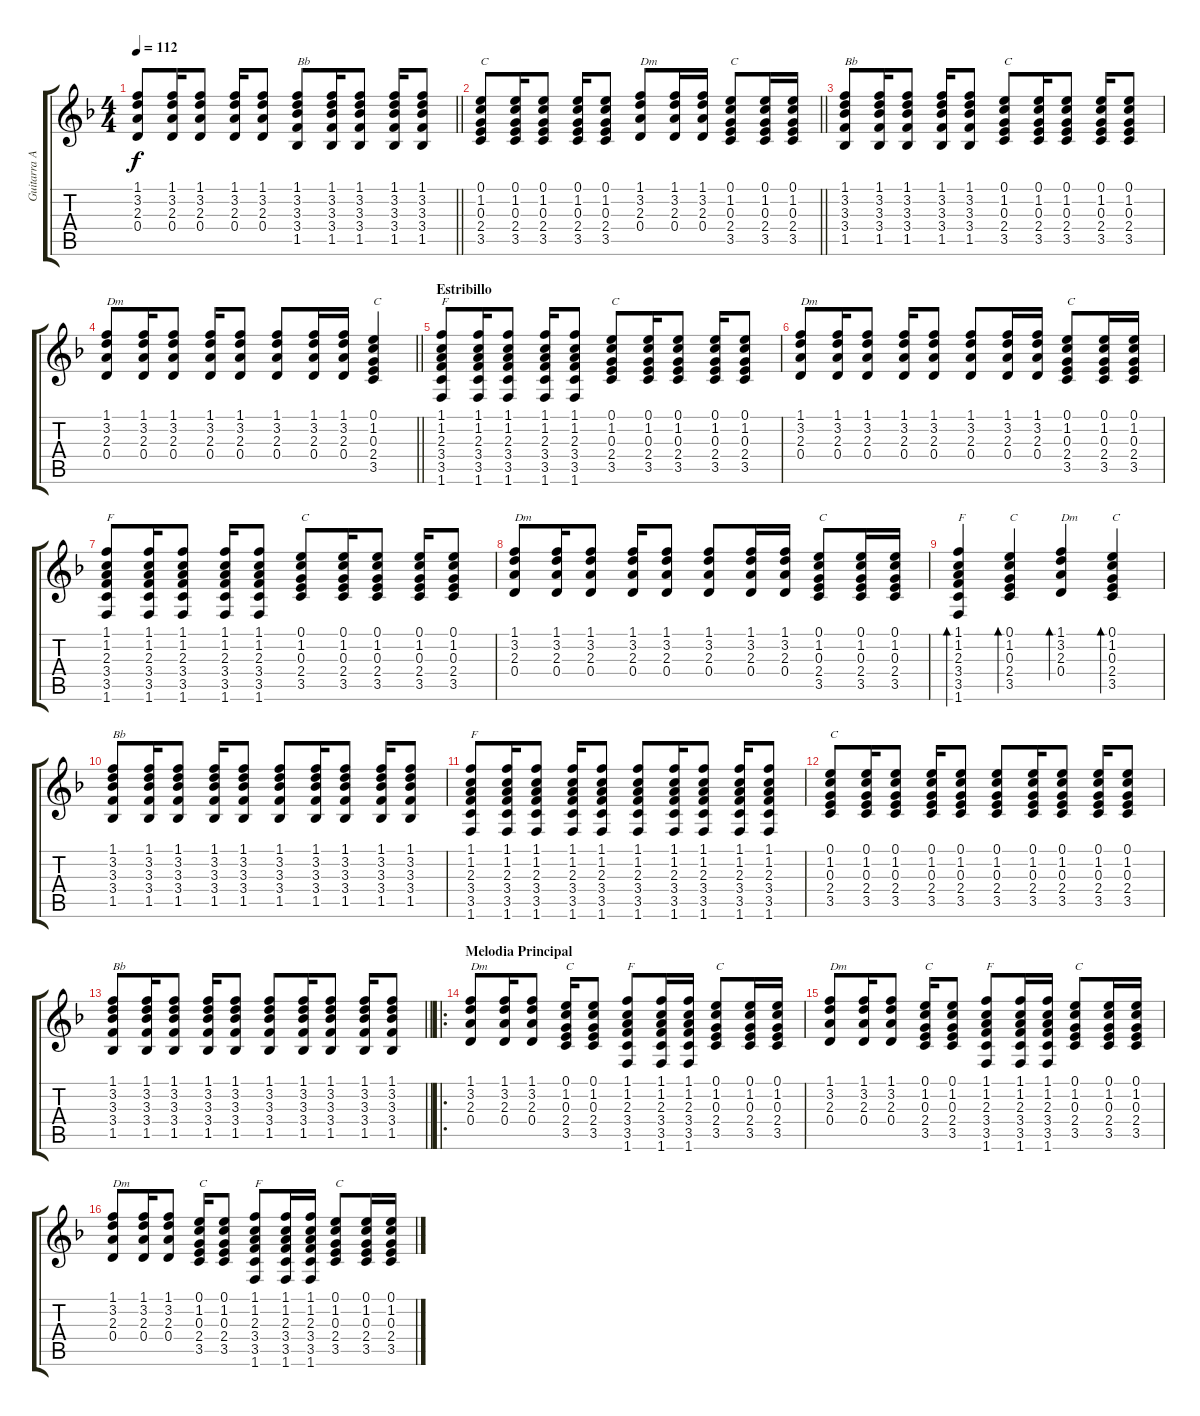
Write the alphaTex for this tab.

\track ("Guitarra Acústica" "Guitarra A") {instrument acousticguitarsteel}
\staff {score tabs}
\tuning (E4 B3 G3 D3 A2 E2) {hide}
\ts (4 4)
\tempo 112
\clef g2
\barLineRight lightlight
\ks dminor
(1.1 3.2 2.3 0.4).8{dy f} (1.1 3.2 2.3 0.4).16 (1.1 3.2 2.3 0.4).8 (1.1 3.2 2.3 0.4).16 (1.1 3.2 2.3 0.4).8 (1.1 3.2 3.3 3.4 1.5).8{txt "Bb"} (1.1 3.2 3.3 3.4 1.5).16 (1.1 3.2 3.3 3.4 1.5).8 (1.1 3.2 3.3 3.4 1.5).16 (1.1 3.2 3.3 3.4 1.5).8 |
\barLineRight lightlight
(0.1 1.2 0.3 2.4 3.5).8{txt "C"} (0.1 1.2 0.3 2.4 3.5).16 (0.1 1.2 0.3 2.4 3.5).8 (0.1 1.2 0.3 2.4 3.5).16 (0.1 1.2 0.3 2.4 3.5).8 (1.1 3.2 2.3 0.4).8{txt "Dm"} (1.1 3.2 2.3 0.4).16 (1.1 3.2 2.3 0.4).16 (0.1 1.2 0.3 2.4 3.5).8{txt "C"} (0.1 1.2 0.3 2.4 3.5).16 (0.1 1.2 0.3 2.4 3.5).16 |
(1.1 3.2 3.3 3.4 1.5).8{txt "Bb"} (1.1 3.2 3.3 3.4 1.5).16 (1.1 3.2 3.3 3.4 1.5).8 (1.1 3.2 3.3 3.4 1.5).16 (1.1 3.2 3.3 3.4 1.5).8 (0.1 1.2 0.3 2.4 3.5).8{txt "C"} (0.1 1.2 0.3 2.4 3.5).16 (0.1 1.2 0.3 2.4 3.5).8 (0.1 1.2 0.3 2.4 3.5).16 (0.1 1.2 0.3 2.4 3.5).8 |
\barLineRight lightlight
(1.1 3.2 2.3 0.4).8{txt "Dm"} (1.1 3.2 2.3 0.4).16 (1.1 3.2 2.3 0.4).8 (1.1 3.2 2.3 0.4).16 (1.1 3.2 2.3 0.4).8 (1.1 3.2 2.3 0.4).8 (1.1 3.2 2.3 0.4).16 (1.1 3.2 2.3 0.4).16 (0.1 1.2 0.3 2.4 3.5).4{txt "C"} |
\section ("" "Estribillo")
(1.1 1.2 2.3 3.4 3.5 1.6).8{txt "F"} (1.1 1.2 2.3 3.4 3.5 1.6).16 (1.1 1.2 2.3 3.4 3.5 1.6).8 (1.1 1.2 2.3 3.4 3.5 1.6).16 (1.1 1.2 2.3 3.4 3.5 1.6).8 (0.1 1.2 0.3 2.4 3.5).8{txt "C"} (0.1 1.2 0.3 2.4 3.5).16 (0.1 1.2 0.3 2.4 3.5).8 (0.1 1.2 0.3 2.4 3.5).16 (0.1 1.2 0.3 2.4 3.5).8 |
(1.1 3.2 2.3 0.4).8{txt "Dm"} (1.1 3.2 2.3 0.4).16 (1.1 3.2 2.3 0.4).8 (1.1 3.2 2.3 0.4).16 (1.1 3.2 2.3 0.4).8 (1.1 3.2 2.3 0.4).8 (1.1 3.2 2.3 0.4).16 (1.1 3.2 2.3 0.4).16 (0.1 1.2 0.3 2.4 3.5).8{txt "C"} (0.1 1.2 0.3 2.4 3.5).16 (0.1 1.2 0.3 2.4 3.5).16 |
(1.1 1.2 2.3 3.4 3.5 1.6).8{txt "F"} (1.1 1.2 2.3 3.4 3.5 1.6).16 (1.1 1.2 2.3 3.4 3.5 1.6).8 (1.1 1.2 2.3 3.4 3.5 1.6).16 (1.1 1.2 2.3 3.4 3.5 1.6).8 (0.1 1.2 0.3 2.4 3.5).8{txt "C"} (0.1 1.2 0.3 2.4 3.5).16 (0.1 1.2 0.3 2.4 3.5).8 (0.1 1.2 0.3 2.4 3.5).16 (0.1 1.2 0.3 2.4 3.5).8 |
(1.1 3.2 2.3 0.4).8{txt "Dm"} (1.1 3.2 2.3 0.4).16 (1.1 3.2 2.3 0.4).8 (1.1 3.2 2.3 0.4).16 (1.1 3.2 2.3 0.4).8 (1.1 3.2 2.3 0.4).8 (1.1 3.2 2.3 0.4).16 (1.1 3.2 2.3 0.4).16 (0.1 1.2 0.3 2.4 3.5).8{txt "C"} (0.1 1.2 0.3 2.4 3.5).16 (0.1 1.2 0.3 2.4 3.5).16 |
(1.1 1.2 2.3 3.4 3.5 1.6).4{bd 120 txt "F"} (0.1 1.2 0.3 2.4 3.5).4{bd 120 txt "C"} (1.1 3.2 2.3 0.4).4{bd 120 txt "Dm"} (0.1 1.2 0.3 2.4 3.5).4{bd 120 txt "C"} |
(1.1 3.2 3.3 3.4 1.5).8{txt "Bb"} (1.1 3.2 3.3 3.4 1.5).16 (1.1 3.2 3.3 3.4 1.5).8 (1.1 3.2 3.3 3.4 1.5).16 (1.1 3.2 3.3 3.4 1.5).8 (1.1 3.2 3.3 3.4 1.5).8 (1.1 3.2 3.3 3.4 1.5).16 (1.1 3.2 3.3 3.4 1.5).8 (1.1 3.2 3.3 3.4 1.5).16 (1.1 3.2 3.3 3.4 1.5).8 |
(1.1 1.2 2.3 3.4 3.5 1.6).8{txt "F"} (1.1 1.2 2.3 3.4 3.5 1.6).16 (1.1 1.2 2.3 3.4 3.5 1.6).8 (1.1 1.2 2.3 3.4 3.5 1.6).16 (1.1 1.2 2.3 3.4 3.5 1.6).8 (1.1 1.2 2.3 3.4 3.5 1.6).8 (1.1 1.2 2.3 3.4 3.5 1.6).16 (1.1 1.2 2.3 3.4 3.5 1.6).8 (1.1 1.2 2.3 3.4 3.5 1.6).16 (1.1 1.2 2.3 3.4 3.5 1.6).8 |
(0.1 1.2 0.3 2.4 3.5).8{txt "C"} (0.1 1.2 0.3 2.4 3.5).16 (0.1 1.2 0.3 2.4 3.5).8 (0.1 1.2 0.3 2.4 3.5).16 (0.1 1.2 0.3 2.4 3.5).8 (0.1 1.2 0.3 2.4 3.5).8 (0.1 1.2 0.3 2.4 3.5).16 (0.1 1.2 0.3 2.4 3.5).8 (0.1 1.2 0.3 2.4 3.5).16 (0.1 1.2 0.3 2.4 3.5).8 |
\barLineRight lightlight
(1.1 3.2 3.3 3.4 1.5).8{txt "Bb"} (1.1 3.2 3.3 3.4 1.5).16 (1.1 3.2 3.3 3.4 1.5).8 (1.1 3.2 3.3 3.4 1.5).16 (1.1 3.2 3.3 3.4 1.5).8 (1.1 3.2 3.3 3.4 1.5).8 (1.1 3.2 3.3 3.4 1.5).16 (1.1 3.2 3.3 3.4 1.5).8 (1.1 3.2 3.3 3.4 1.5).16 (1.1 3.2 3.3 3.4 1.5).8 |
\ro
\section ("" "Melodia Principal")
(1.1 3.2 2.3 0.4).8{txt "Dm"} (1.1 3.2 2.3 0.4).16 (1.1 3.2 2.3 0.4).8 (0.1 1.2 0.3 2.4 3.5).16{txt "C"} (0.1 1.2 0.3 2.4 3.5).8 (1.1 1.2 2.3 3.4 3.5 1.6).8{txt "F"} (1.1 1.2 2.3 3.4 3.5 1.6).16 (1.1 1.2 2.3 3.4 3.5 1.6).16 (0.1 1.2 0.3 2.4 3.5).8{txt "C"} (0.1 1.2 0.3 2.4 3.5).16 (0.1 1.2 0.3 2.4 3.5).16 |
(1.1 3.2 2.3 0.4).8{txt "Dm"} (1.1 3.2 2.3 0.4).16 (1.1 3.2 2.3 0.4).8 (0.1 1.2 0.3 2.4 3.5).16{txt "C"} (0.1 1.2 0.3 2.4 3.5).8 (1.1 1.2 2.3 3.4 3.5 1.6).8{txt "F"} (1.1 1.2 2.3 3.4 3.5 1.6).16 (1.1 1.2 2.3 3.4 3.5 1.6).16 (0.1 1.2 0.3 2.4 3.5).8{txt "C"} (0.1 1.2 0.3 2.4 3.5).16 (0.1 1.2 0.3 2.4 3.5).16 |
(1.1 3.2 2.3 0.4).8{txt "Dm"} (1.1 3.2 2.3 0.4).16 (1.1 3.2 2.3 0.4).8 (0.1 1.2 0.3 2.4 3.5).16{txt "C"} (0.1 1.2 0.3 2.4 3.5).8 (1.1 1.2 2.3 3.4 3.5 1.6).8{txt "F"} (1.1 1.2 2.3 3.4 3.5 1.6).16 (1.1 1.2 2.3 3.4 3.5 1.6).16 (0.1 1.2 0.3 2.4 3.5).8{txt "C"} (0.1 1.2 0.3 2.4 3.5).16 (0.1 1.2 0.3 2.4 3.5).16
